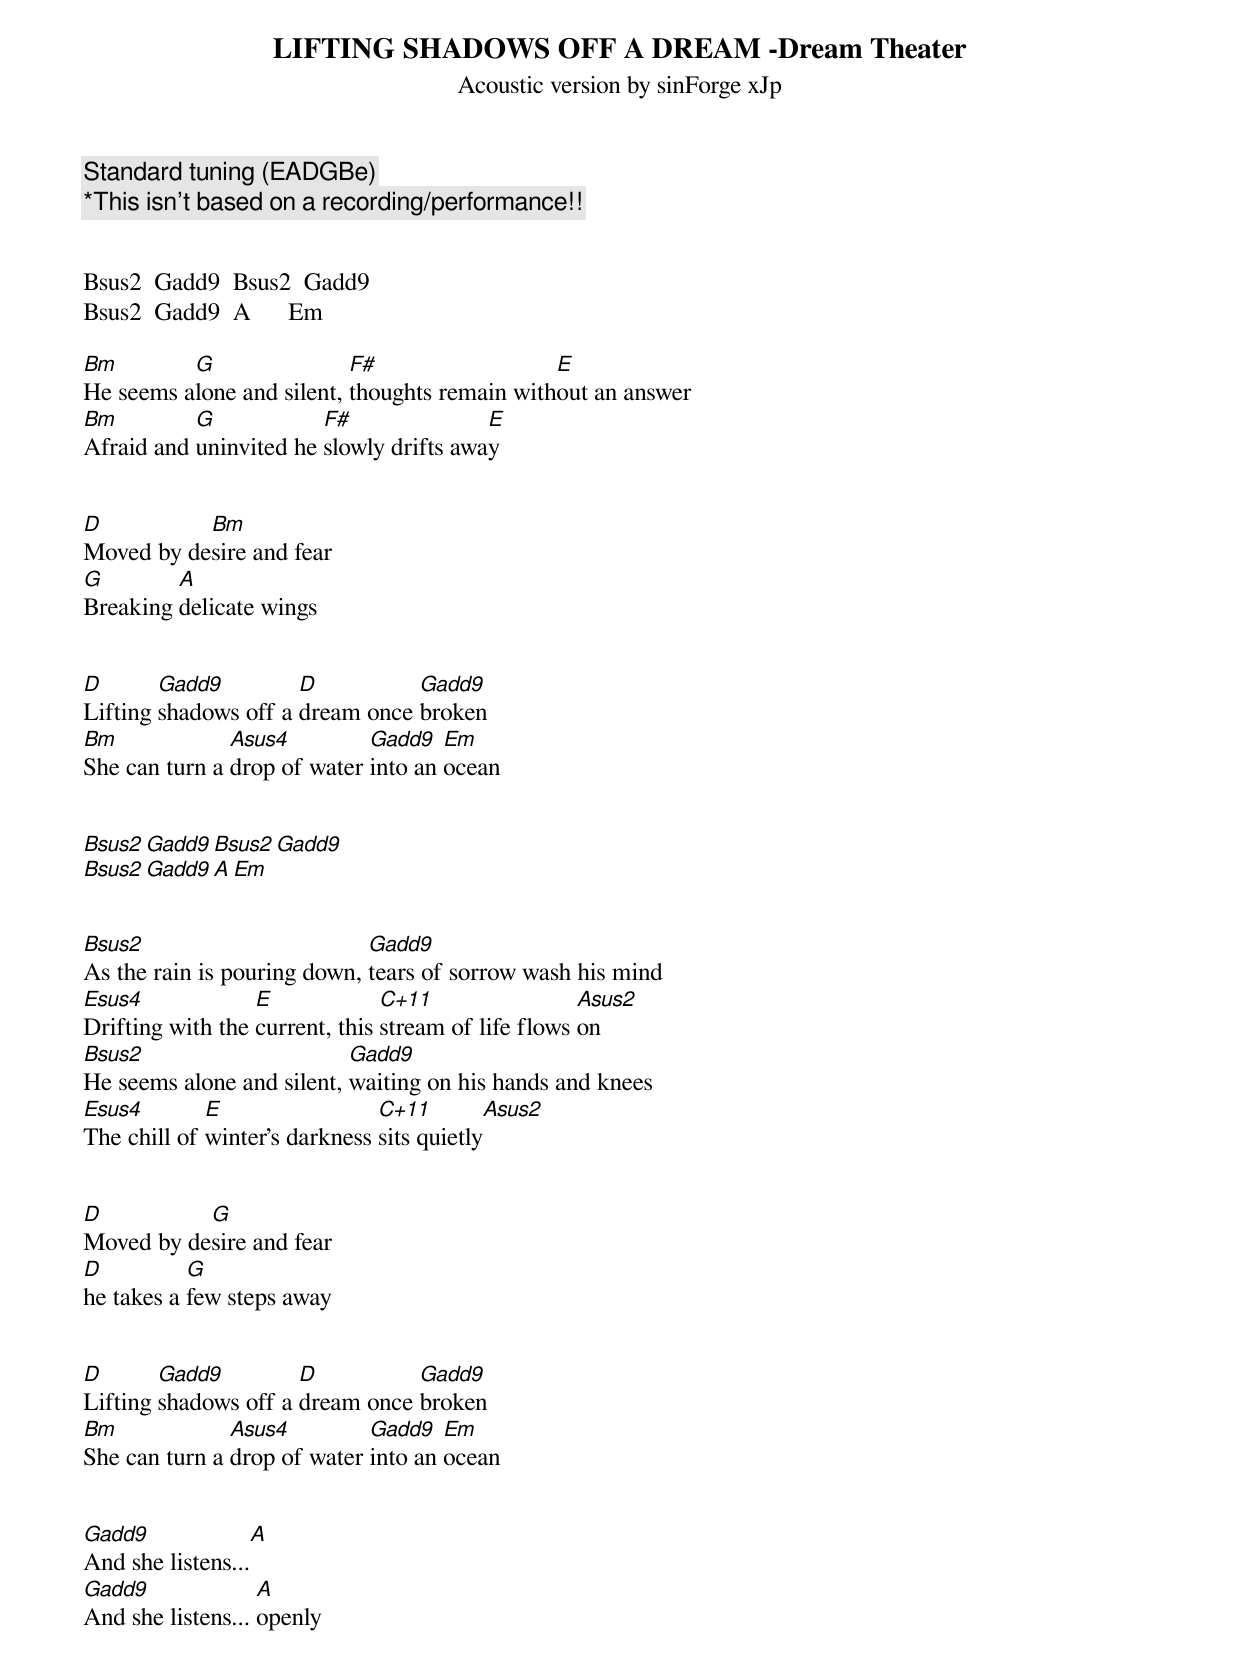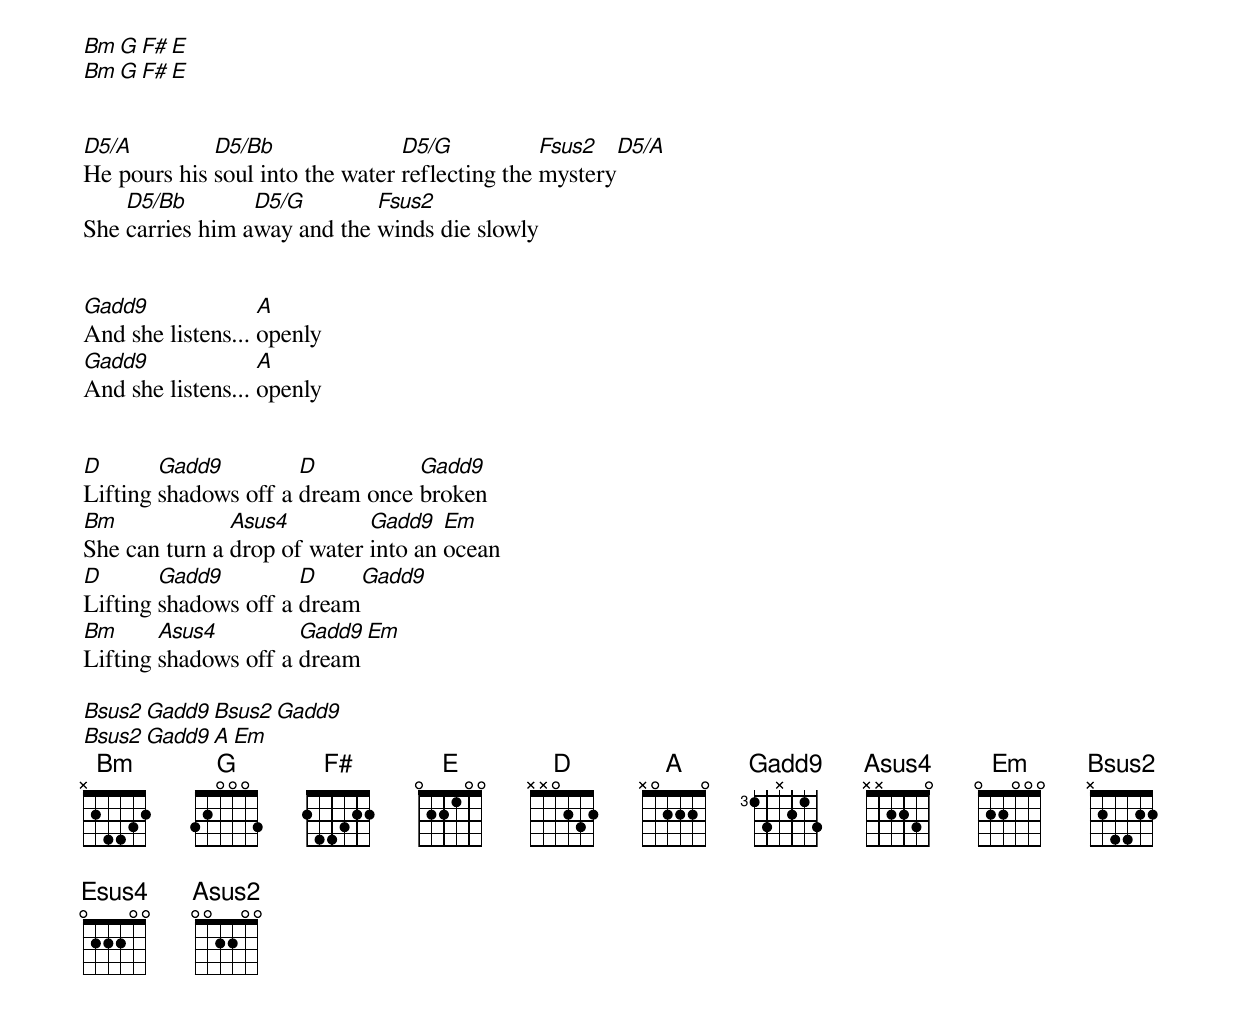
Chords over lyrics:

LIFTING SHADOWS OFF A DREAM -Dream Theater
Acoustic version by sinForge xJp
Standard tuning (EADGBe)
*This isn't based on a recording/performance!!


Bsus2  Gadd9  Bsus2  Gadd9
Bsus2  Gadd9  A      Em

Bm        G                F#                  E
He seems alone and silent, thoughts remain without an answer
Bm         G            F#               E
Afraid and uninvited he slowly drifts away


D          Bm
Moved by desire and fear
G        A
Breaking delicate wings


D       Gadd9         D          Gadd9
Lifting shadows off a dream once broken
Bm             Asus4         Gadd9   Em
She can turn a drop of water into an ocean


Bsus2  Gadd9  Bsus2  Gadd9
Bsus2  Gadd9  A      Em


Bsus2                        Gadd9
As the rain is pouring down, tears of sorrow wash his mind
Esus4             E             C+11                 Asus2
Drifting with the current, this stream of life flows on
Bsus2                      Gadd9
He seems alone and silent, waiting on his hands and knees
Esus4        E                 C+11        Asus2
The chill of winter's darkness sits quietly


D          G
Moved by desire and fear
D          G
he takes a few steps away


D       Gadd9         D          Gadd9
Lifting shadows off a dream once broken
Bm             Asus4         Gadd9   Em
She can turn a drop of water into an ocean


Gadd9             A
And she listens...
Gadd9              A
And she listens... openly


Bm   G   F#   E
Bm   G   F#   E


D5/A         D5/Bb               D5/G           Fsus2     D5/A
He pours his soul into the water reflecting the mystery
    D5/Bb        D5/G        Fsus2
She carries him away and the winds die slowly


Gadd9              A
And she listens... openly
Gadd9              A
And she listens... openly


D       Gadd9         D          Gadd9
Lifting shadows off a dream once broken
Bm             Asus4         Gadd9   Em
She can turn a drop of water into an ocean
D       Gadd9         D          Gadd9
Lifting shadows off a dream
Bm      Asus4         Gadd9   Em
Lifting shadows off a dream

Bsus2  Gadd9  Bsus2  Gadd9
Bsus2  Gadd9  A      Em
